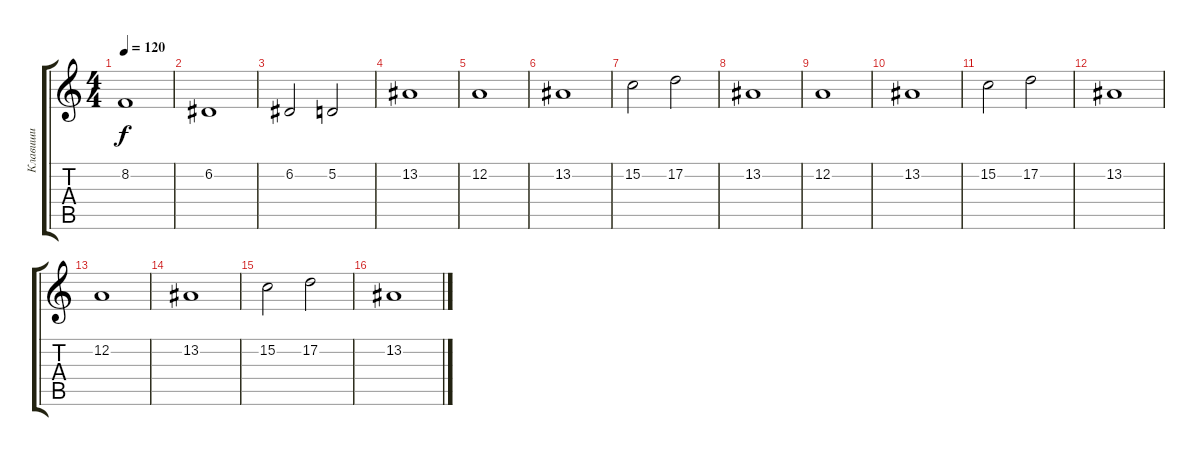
\track ("Клавиши" "Клавиши") {instrument stringensemble2}
\staff {score tabs}
\tuning (D4 A3 F3 C3 G2 C2) {hide}
\ts (4 4)
\tempo 120
\clef g2
\ks c
8.2.1{dy f} |
6.2.1 |
6.2.2 5.2.2 |
13.2.1 |
12.2.1 |
13.2.1 |
15.2.2 17.2.2 |
13.2.1 |
12.2.1 |
13.2.1 |
15.2.2 17.2.2 |
13.2.1 |
12.2.1 |
13.2.1 |
15.2.2 17.2.2 |
13.2.1
